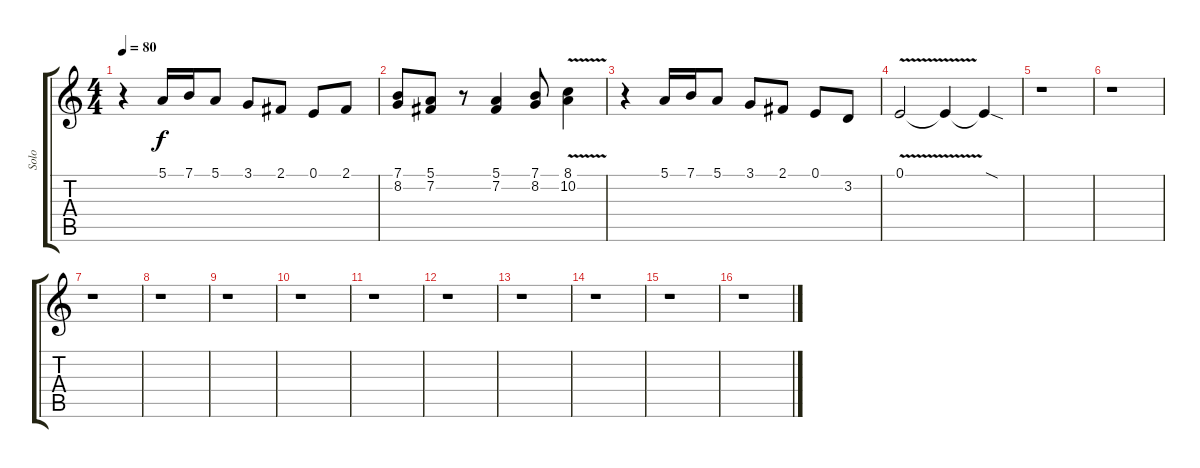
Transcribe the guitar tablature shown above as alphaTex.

\track ("Solo" "Solo") {instrument flute}
\staff {score tabs}
\tuning (E4 B3 G3 D3 A2 E2) {hide}
\ts (4 4)
\tempo 80
\clef g2
\ks c
r.4{dy f} 5.1.16 7.1.16 5.1.8 3.1.8 2.1.8 0.1.8 2.1.8 |
(7.1 8.2).8 (5.1 7.2).8 r.8 (5.1 7.2).4 (7.1 8.2).8 (8.1{v} 10.2{v}).4 |
r.4 5.1.16 7.1.16 5.1.8 3.1.8 2.1.8 0.1.8 3.2.8 |
0.1{v}.2 0.1{t}.4 0.1{sod t}.4 |
r.1 |
r.1 |
r.1 |
r.1 |
r.1 |
r.1 |
r.1 |
r.1 |
r.1 |
r.1 |
r.1 |
r.1
